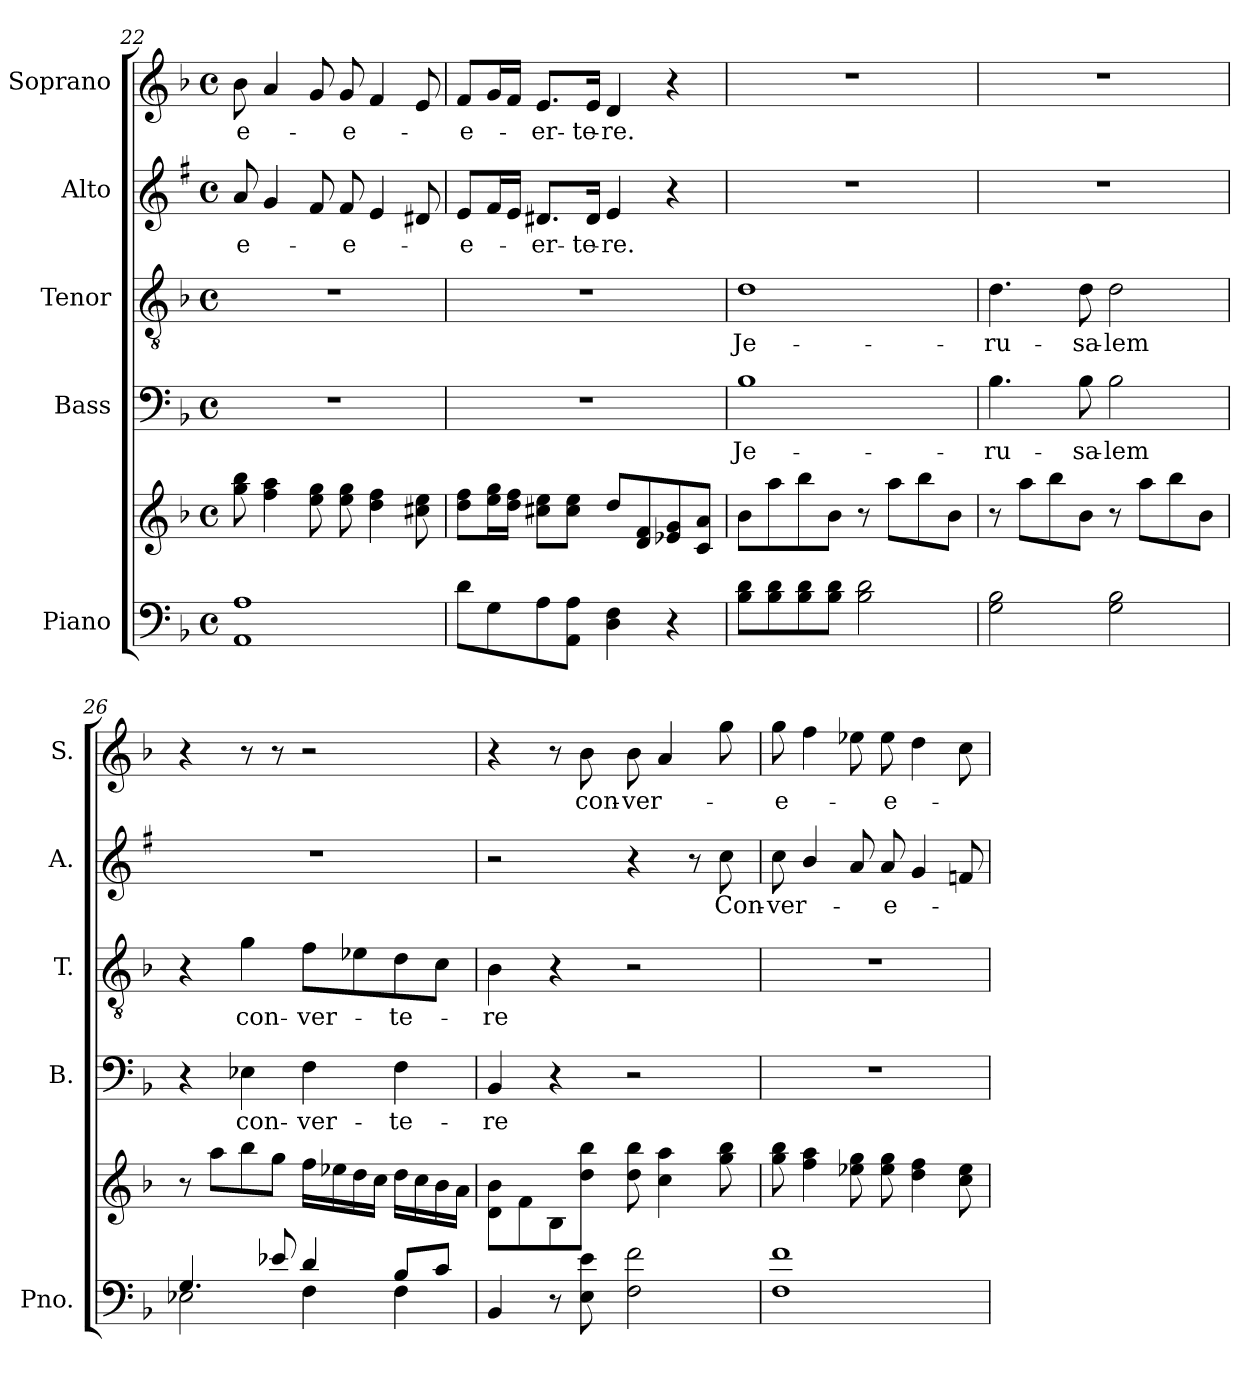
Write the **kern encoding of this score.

**kern	**kern	**kern	**text	**kern	**text	**kern	**text	**kern	**text
*part5	*part5	*part4	*part4	*part3	*part3	*part2	*part2	*part1	*part1
*staff6	*staff5	*staff4	*staff4	*staff3	*staff3	*staff2	*staff2	*staff1	*staff1
*I"Piano	*	*I"Bass	*	*I"Tenor	*	*I"Alto	*	*I"Soprano	*
*I'Pno.	*	*I'B.	*	*I'T.	*	*I'A.	*	*I'S.	*
!!LO:LB:g=z
*clefF4	*clefG2	*clefF4	*	*clefGv2	*	*clefG2	*	*clefG2	*
*	*	*	*	*	*	*ITrd1c2	*	*	*
*k[b-]	*k[b-]	*k[b-]	*	*k[b-]	*	*k[b-]	*	*k[b-]	*
*M4/4	*M4/4	*M4/4	*	*M4/4	*	*M4/4	*	*M4/4	*
*met(c)	*met(c)	*met(c)	*	*met(c)	*	*met(c)	*	*met(c)	*
=22	=22	=22	=22	=22	=22	=22	=22	=22	=22
!	!	!	!	!	!	!	!LO:LY:b	!	!LO:LY:b
1AA 1A	8gg\ 8bb-\	1r	.	1r	.	8g/	e-	8b-\	-e-
.	4ff\ 4aa\	.	.	.	.	4f/	.	4a/	.
.	8ee\ 8gg\	.	.	.	.	8e/	.	8g/	.
!	!	!	!	!	!	!	!LO:LY:b	!	!LO:LY:b
.	8ee\ 8gg\	.	.	.	.	8e/	-e-	8g/	-e-
.	4dd\ 4ff\	.	.	.	.	4d/	.	4f/	.
.	8cc#X\ 8ee\	.	.	.	.	8c#X/	.	8e/	.
=23	=23	=23	=23	=23	=23	=23	=23	=23	=23
!	!	!	!	!	!	!	!LO:LY:b	!	!LO:LY:b
8d\L	8dd\ 8ff\L	1r	.	1r	.	8d/L	-e-	8f/L	-e-
8G\	16ee\ 16gg\L	.	.	.	.	16e/L	.	16g/L	.
.	16dd\ 16ff\JJ	.	.	.	.	16d/JJ	.	16f/JJ	.
!	!	!	!	!	!	!	!LO:LY:b	!	!LO:LY:b
8A\	8cc#X\ 8ee\L	.	.	.	.	8.c#X/L	-er-	8.e/L	-er-
8AA\ 8A\J	8cc#\ 8ee\J	.	.	.	.	.	.	.	.
!	!	!	!	!	!	!	!LO:LY:b	!	!LO:LY:b
.	.	.	.	.	.	16c#/Jk	-te-	16e/Jk	-te-
!	!	!	!	!	!	!	!LO:LY:b	!	!LO:LY:b
4D\ 4F\	8dd/L	.	.	.	.	4d/	-re.	4d/	-re.
.	8d/ 8f/	.	.	.	.	.	.	.	.
4r	8e-X/ 8g/	.	.	.	.	4r	.	4r	.
.	8c/ 8a/J	.	.	.	.	.	.	.	.
=24	=24	=24	=24	=24	=24	=24	=24	=24	=24
!	!	!	!LO:LY:b	!	!LO:LY:b	!	!	!	!
8B-\ 8d\L	8b-\L	1B-	Je-	1d	Je-	1r	.	1r	.
8B-\ 8d\	8aa\	.	.	.	.	.	.	.	.
8B-\ 8d\	8bb-\	.	.	.	.	.	.	.	.
8B-\ 8d\J	8b-\J	.	.	.	.	.	.	.	.
2B-\ 2d\	8r	.	.	.	.	.	.	.	.
.	8aa\L	.	.	.	.	.	.	.	.
.	8bb-\	.	.	.	.	.	.	.	.
.	8b-\J	.	.	.	.	.	.	.	.
!!LO:PB:g=z
=25	=25	=25	=25	=25	=25	=25	=25	=25	=25
!	!	!	!LO:LY:b	!	!LO:LY:b	!	!	!	!
2G\ 2B-\	8r	4.B-\	-ru-	4.d\	-ru-	1r	.	1r	.
.	8aa\L	.	.	.	.	.	.	.	.
.	8bb-\	.	.	.	.	.	.	.	.
!	!	!	!LO:LY:b	!	!LO:LY:b	!	!	!	!
.	8b-\J	8B-\	-sa-	8d\	-sa-	.	.	.	.
!	!	!	!LO:LY:b	!	!LO:LY:b	!	!	!	!
2G\ 2B-\	8r	2B-\	-lem	2d\	-lem	.	.	.	.
.	8aa\L	.	.	.	.	.	.	.	.
.	8bb-\	.	.	.	.	.	.	.	.
.	8b-\J	.	.	.	.	.	.	.	.
=26	=26	=26	=26	=26	=26	=26	=26	=26	=26
*^	*	*	*	*	*	*	*	*	*
4.G/	2E-X\	8r	4r	.	4r	.	1r	.	4r	.
.	.	8aa\L	.	.	.	.	.	.	.	.
!	!	!	!	!LO:LY:b	!	!LO:LY:b	!	!	!	!
.	.	8bb-\	4E-X\	con-	4g\	con-	.	.	8r	.
8e-X/	.	8gg\J	.	.	.	.	.	.	8r	.
!	!	!	!	!LO:LY:b	!	!LO:LY:b	!	!	!	!
4d/	4F\	16ff\LL	4F\	-ver-	8f\L	-ver-	.	.	2r	.
.	.	16ee-X\	.	.	.	.	.	.	.	.
.	.	16dd\	.	.	8e-X\	.	.	.	.	.
.	.	16cc\JJ	.	.	.	.	.	.	.	.
!	!	!	!	!LO:LY:b	!	!LO:LY:b	!	!	!	!
8B-/L	4F\	16dd\LL	4F\	-te-	8d\	-te-	.	.	.	.
.	.	16cc\	.	.	.	.	.	.	.	.
8c/J	.	16b-\	.	.	8c\J	.	.	.	.	.
.	.	16a\JJ	.	.	.	.	.	.	.	.
*v	*v	*	*	*	*	*	*	*	*	*
=27	=27	=27	=27	=27	=27	=27	=27	=27	=27
!	!	!	!LO:LY:b	!	!LO:LY:b	!	!	!	!
4BB-/	8d\ 8b-\L	4BB-/	-re	4B-\	-re	2r	.	4r	.
.	8f\	.	.	.	.	.	.	.	.
8r	8B-\	4r	.	4r	.	.	.	8r	.
!	!	!	!	!	!	!	!	!	!LO:LY:b
8E\ 8e\	8dd\ 8bb-\J	.	.	.	.	.	.	8b-\	con-
!	!	!	!	!	!	!	!	!	!LO:LY:b
2F\ 2f\	8dd\ 8bb-\	2r	.	2r	.	4r	.	8b-\	-ver-
.	4cc\ 4aa\	.	.	.	.	.	.	4a/	.
.	.	.	.	.	.	8r	.	.	.
!	!	!	!	!	!	!	!LO:LY:b	!	!
.	8gg\ 8bb-\	.	.	.	.	8b-\	Con-	8gg\	.
!!LO:LB:g=z
=28	=28	=28	=28	=28	=28	=28	=28	=28	=28
!	!	!	!	!	!	!	!LO:LY:b	!	!LO:LY:b
1F 1f	8gg\ 8bb-\	1r	.	1r	.	8b-\	-ver-	8gg\	-e-
.	4ff\ 4aa\	.	.	.	.	4a/	.	4ff\	.
.	8ee-X\ 8gg\	.	.	.	.	8g/	.	8ee-X\	.
!	!	!	!	!	!	!	!LO:LY:b	!	!LO:LY:b
.	8ee-\ 8gg\	.	.	.	.	8g/	-e-	8ee-\	-e-
.	4dd\ 4ff\	.	.	.	.	4f/	.	4dd\	.
.	8cc\ 8ee-\	.	.	.	.	8e-X/	.	8cc\	.
=	=	=	=	=	=	=	=	=	=
*-	*-	*-	*-	*-	*-	*-	*-	*-	*-
